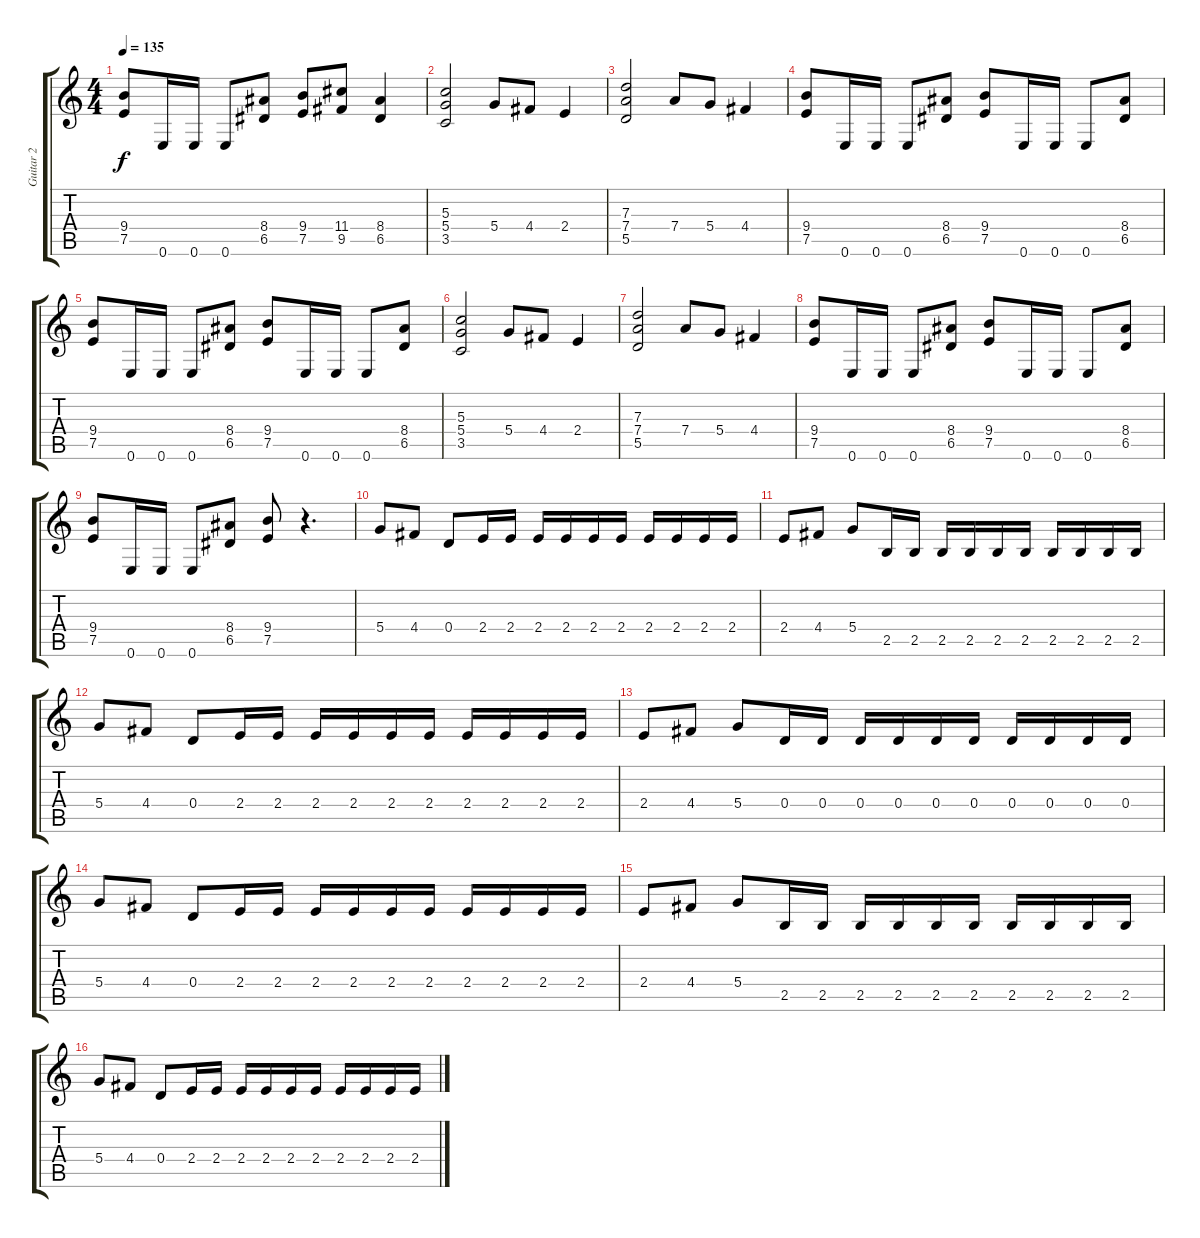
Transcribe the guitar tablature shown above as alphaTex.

\track ("Guitar 2" "Guitar 2") {instrument distortionguitar}
\staff {score tabs}
\tuning (E4 B3 G3 D3 A2 E2) {hide}
\ts (4 4)
\tempo 135
\clef g2
\ks c
(9.4 7.5).8{dy f} 0.6.16 0.6.16 0.6.8 (8.4 6.5).8 (9.4 7.5).8 (11.4 9.5).8 (8.4 6.5).4 |
(5.3 5.4 3.5).2 5.4.8 4.4.8 2.4.4 |
(7.3 7.4 5.5).2 7.4.8 5.4.8 4.4.4 |
(9.4 7.5).8 0.6.16 0.6.16 0.6.8 (8.4 6.5).8 (9.4 7.5).8 0.6.16 0.6.16 0.6.8 (8.4 6.5).8 |
(9.4 7.5).8 0.6.16 0.6.16 0.6.8 (8.4 6.5).8 (9.4 7.5).8 0.6.16 0.6.16 0.6.8 (8.4 6.5).8 |
(5.3 5.4 3.5).2 5.4.8 4.4.8 2.4.4 |
(7.3 7.4 5.5).2 7.4.8 5.4.8 4.4.4 |
(9.4 7.5).8 0.6.16 0.6.16 0.6.8 (8.4 6.5).8 (9.4 7.5).8 0.6.16 0.6.16 0.6.8 (8.4 6.5).8 |
(9.4 7.5).8 0.6.16 0.6.16 0.6.8 (8.4 6.5).8 (9.4 7.5).8 r.4{d} |
5.4.8 4.4.8 0.4.8 2.4.16 2.4.16 2.4.16 2.4.16 2.4.16 2.4.16 2.4.16 2.4.16 2.4.16 2.4.16 |
2.4.8 4.4.8 5.4.8 2.5.16 2.5.16 2.5.16 2.5.16 2.5.16 2.5.16 2.5.16 2.5.16 2.5.16 2.5.16 |
5.4.8 4.4.8 0.4.8 2.4.16 2.4.16 2.4.16 2.4.16 2.4.16 2.4.16 2.4.16 2.4.16 2.4.16 2.4.16 |
2.4.8 4.4.8 5.4.8 0.4.16 0.4.16 0.4.16 0.4.16 0.4.16 0.4.16 0.4.16 0.4.16 0.4.16 0.4.16 |
5.4.8 4.4.8 0.4.8 2.4.16 2.4.16 2.4.16 2.4.16 2.4.16 2.4.16 2.4.16 2.4.16 2.4.16 2.4.16 |
2.4.8 4.4.8 5.4.8 2.5.16 2.5.16 2.5.16 2.5.16 2.5.16 2.5.16 2.5.16 2.5.16 2.5.16 2.5.16 |
5.4.8 4.4.8 0.4.8 2.4.16 2.4.16 2.4.16 2.4.16 2.4.16 2.4.16 2.4.16 2.4.16 2.4.16 2.4.16
